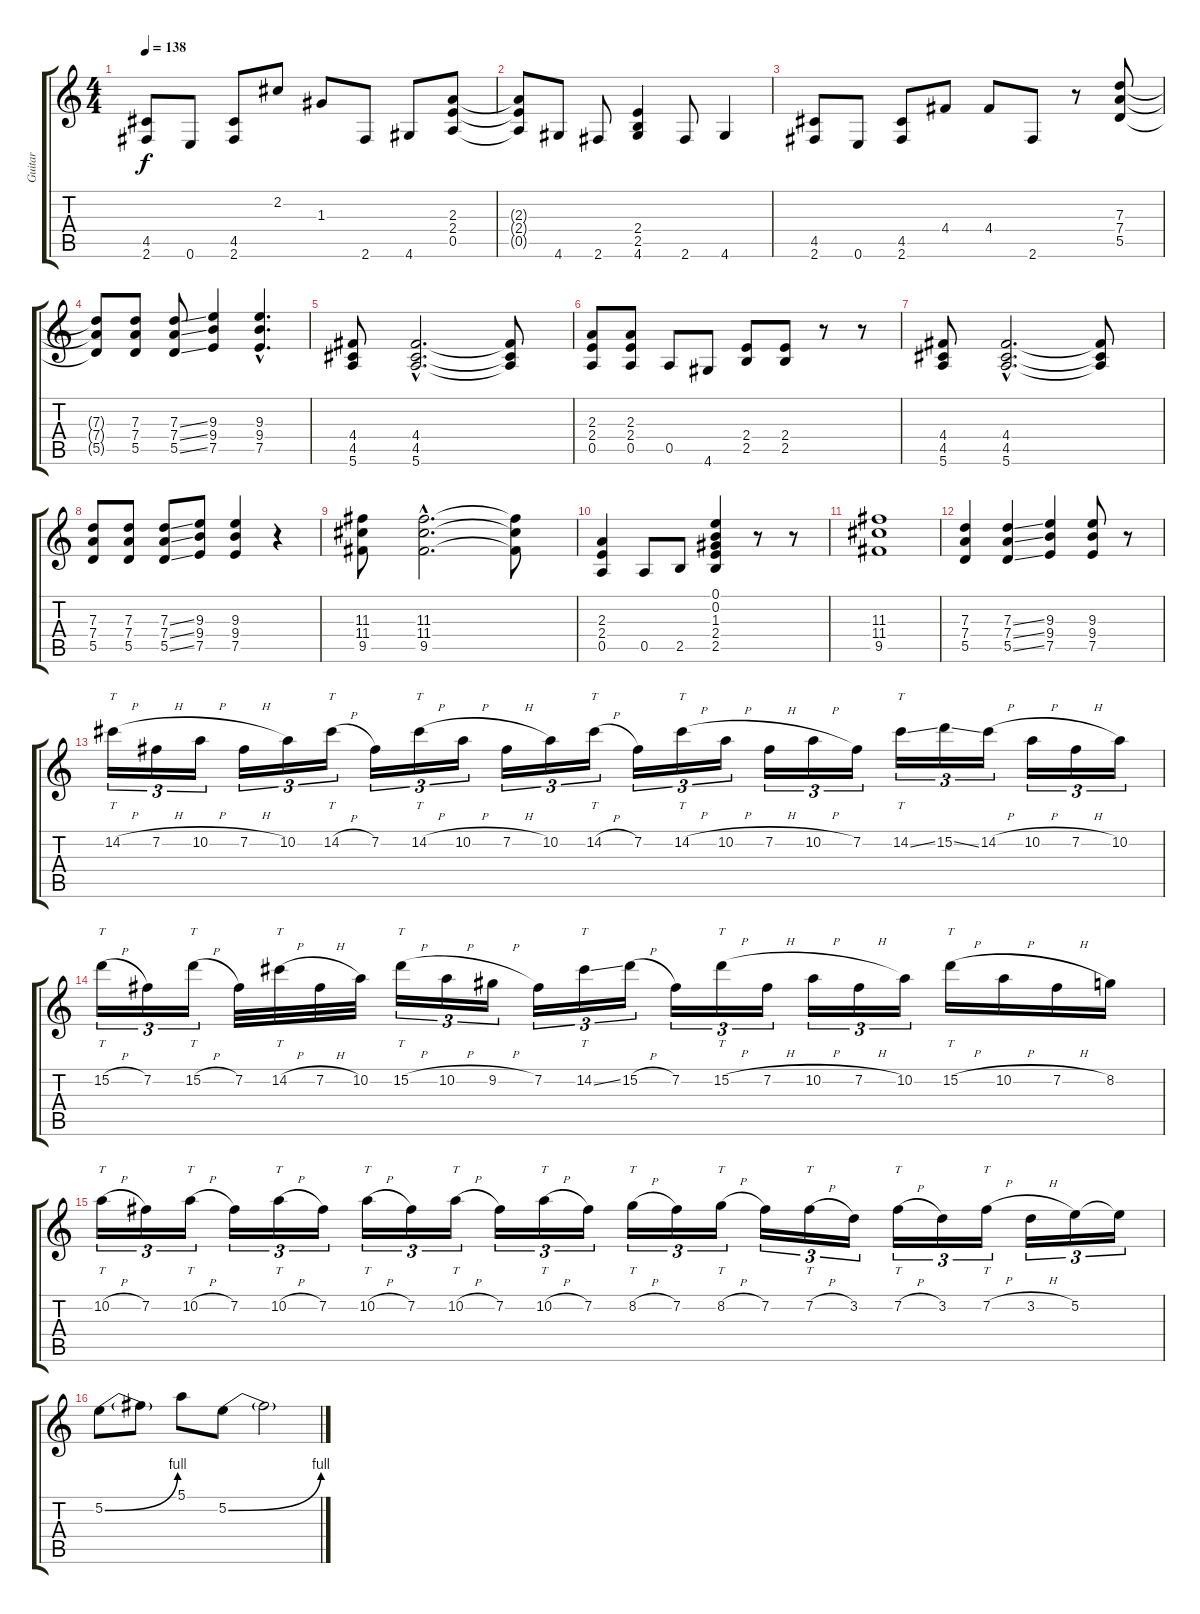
\track ("Guitar" "Guitar") {instrument distortionguitar}
\staff {score tabs}
\tuning (E4 B3 G3 D3 A2 E2) {hide}
\ts (4 4)
\tempo 138
\clef g2
\ks c
(4.5 2.6).8{dy f} 0.6.8 (4.5 2.6).8 2.2.8 1.3.8 2.6.8 4.6.8 (2.3 2.4 0.5).8 |
(2.3{t} 2.4{t} 0.5{t}).8 4.6.8 2.6.8 (2.4 2.5 4.6).4 2.6.8 4.6.4 |
(4.5 2.6).8 0.6.8 (4.5 2.6).8 4.4.8 4.4.8 2.6.8 r.8 (7.3 7.4 5.5).8 |
(7.3{t} 7.4{t} 5.5{t}).8 (7.3 7.4 5.5).8 (7.3{ss} 7.4{ss} 5.5{ss}).8 (9.3 9.4 7.5).4 (9.3{hac} 9.4{hac} 7.5{hac}).4{d} |
(4.4 4.5 5.6).8 (4.4{hac} 4.5{hac} 5.6{hac}).2{d} (4.4{t} 4.5{t} 5.6{t}).8 |
(2.3 2.4 0.5).8 (2.3 2.4 0.5).8 0.5.8 4.6.8 (2.4 2.5).8 (2.4 2.5).8 r.8 r.8 |
(4.4 4.5 5.6).8 (4.4{hac} 4.5{hac} 5.6{hac}).2{d} (4.4{t} 4.5{t} 5.6{t}).8 |
(7.3 7.4 5.5).8 (7.3 7.4 5.5).8 (7.3{ss} 7.4{ss} 5.5{ss}).8 (9.3 9.4 7.5).8 (9.3 9.4 7.5).4 r.4 |
(11.3 11.4 9.5).8 (11.3{hac} 11.4{hac} 9.5{hac}).2{d} (11.3{t} 11.4{t} 9.5{t}).8 |
(2.3 2.4 0.5).4 0.5.8 2.5.8 (0.1 0.2 1.3 2.4 2.5).4 r.8 r.8 |
(11.3 11.4 9.5).1 |
(7.3 7.4 5.5).4 (7.3{ss} 7.4{ss} 5.5{ss}).4 (9.3 9.4 7.5).4 (9.3 9.4 7.5).8 r.8 |
14.2{h}.16{tt tu (3 2)} 7.2{h}.16{tu (3 2)} 10.2{h}.16{tu (3 2)} 7.2{h}.16{tu (3 2)} 10.2.16{tu (3 2)} 14.2{h}.16{tt tu (3 2)} 7.2.16{tu (3 2)} 14.2{h}.16{tt tu (3 2)} 10.2{h}.16{tu (3 2)} 7.2{h}.16{tu (3 2)} 10.2.16{tu (3 2)} 14.2{h}.16{tt tu (3 2)} 7.2.16{tu (3 2)} 14.2{h}.16{tt tu (3 2)} 10.2{h}.16{tu (3 2)} 7.2{h}.16{tu (3 2)} 10.2{h}.16{tu (3 2)} 7.2.16{tu (3 2)} 14.2{ss}.16{tt tu (3 2)} 15.2{ss}.16{tu (3 2)} 14.2{h}.16{tu (3 2)} 10.2{h}.16{tu (3 2)} 7.2{h}.16{tu (3 2)} 10.2.16{tu (3 2)} |
15.2{h}.16{tt tu (3 2)} 7.2.16{tu (3 2)} 15.2{h}.16{tt tu (3 2)} 7.2.32 14.2{h}.32{tt} 7.2{h}.32 10.2.32 15.2{h}.16{tt tu (3 2)} 10.2{h}.16{tu (3 2)} 9.2{h}.16{tu (3 2)} 7.2.16{tu (3 2)} 14.2{ss}.16{tt tu (3 2)} 15.2{h}.16{tu (3 2)} 7.2.16{tu (3 2)} 15.2{h}.16{tt tu (3 2)} 7.2{h}.16{tu (3 2)} 10.2{h}.16{tu (3 2)} 7.2{h}.16{tu (3 2)} 10.2.16{tu (3 2)} 15.2{h}.16{tt} 10.2{h}.16 7.2{h}.16 8.2.16 |
10.2{h}.16{tt tu (3 2)} 7.2.16{tu (3 2)} 10.2{h}.16{tt tu (3 2)} 7.2.16{tu (3 2)} 10.2{h}.16{tt tu (3 2)} 7.2.16{tu (3 2)} 10.2{h}.16{tt tu (3 2)} 7.2.16{tu (3 2)} 10.2{h}.16{tt tu (3 2)} 7.2.16{tu (3 2)} 10.2{h}.16{tt tu (3 2)} 7.2.16{tu (3 2)} 8.2{h}.16{tt tu (3 2)} 7.2.16{tu (3 2)} 8.2{h}.16{tt tu (3 2)} 7.2.16{tu (3 2)} 7.2{h}.16{tt tu (3 2)} 3.2.16{tu (3 2)} 7.2{h}.16{tt tu (3 2)} 3.2.16{tu (3 2)} 7.2{h}.16{tt tu (3 2)} 3.2{h}.16{tu (3 2)} 5.2.16{tu (3 2)} 5.2{t}.16{tu (3 2)} |
5.2{be (bend 0 0 60 4)}.8 5.2{t}.8 5.1.8 5.2{be (bend 0 0 60 4)}.8 5.2{t}.2
